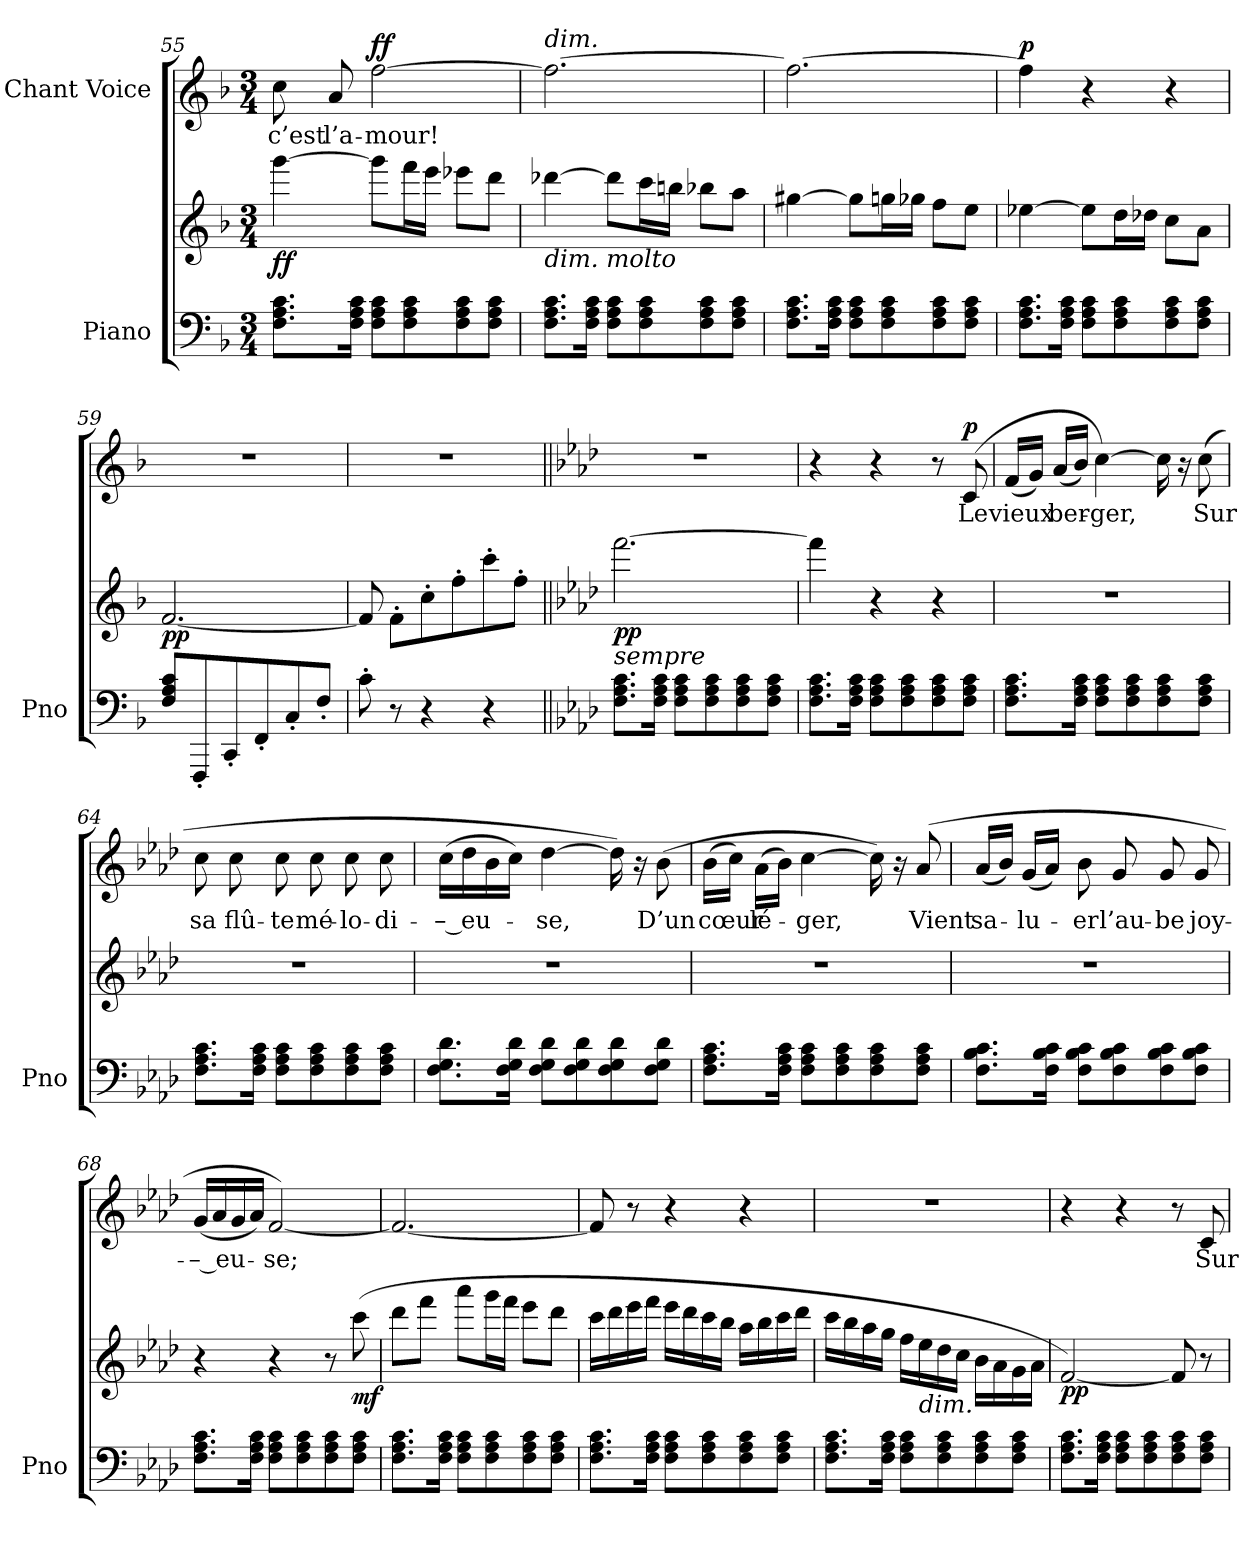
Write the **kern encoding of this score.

**kern	**kern	**dynam	**kern	**text	**dynam
*part2	*part2	*part2	*part1	*part1	*part1
*staff3	*staff2	*staff2/3	*staff1	*staff1	*staff1
*I"Piano	*	*	*I"Chant Voice	*	*
*I'Pno	*	*	*	*	*
*clefF4	*clefG2	*	*clefG2	*	*
*k[b-]	*k[b-]	*	*k[b-]	*	*
*M3/4	*M3/4	*	*M3/4	*	*
=55	=55	=55	=55	=55	=55
!	!	!LO:DY:b	!	!LO:LY:b	!
8.F\ 8.A\ 8.c\L	[4ggg\	ff	8cc\	c’est	.
!	!	!	!	!LO:LY:b	!
.	.	.	8a/	l’a-	.
16F\ 16A\ 16c\Jk	.	.	.	.	.
!	!	!	!	!LO:LY:b	!LO:DY:a
8F\ 8A\ 8c\L	8ggg\L]	.	[2ff\	-mour!	ff
8F\ 8A\ 8c\	16fff\L	.	.	.	.
.	16eee\JJ	.	.	.	.
8F\ 8A\ 8c\	8eee-X\L	.	.	.	.
8F\ 8A\ 8c\J	8ddd\J	.	.	.	.
=56	=56	=56	=56	=56	=56
!	!	!	!LO:TX:a:i:t=dim.	!	!
!	!LO:TX:b:i:t=dim. molto	!	!	!	!
8.F\ 8.A\ 8.c\L	[4ddd-X\	.	2.ff\_	.	.
16F\ 16A\ 16c\Jk	.	.	.	.	.
8F\ 8A\ 8c\L	8ddd-\L]	.	.	.	.
8F\ 8A\ 8c\	16ccc\L	.	.	.	.
.	16bbn\JJ	.	.	.	.
8F\ 8A\ 8c\	8bb-X\L	.	.	.	.
8F\ 8A\ 8c\J	8aa\J	.	.	.	.
=57	=57	=57	=57	=57	=57
8.F\ 8.A\ 8.c\L	[4gg#X\	.	2.ff\_	.	.
16F\ 16A\ 16c\Jk	.	.	.	.	.
8F\ 8A\ 8c\L	8gg#\L]	.	.	.	.
8F\ 8A\ 8c\	16ggn\L	.	.	.	.
.	16gg-X\JJ	.	.	.	.
8F\ 8A\ 8c\	8ff\L	.	.	.	.
8F\ 8A\ 8c\J	8ee\J	.	.	.	.
!!LO:LB:g=z
=58	=58	=58	=58	=58	=58
!	!	!	!	!	!LO:DY:a
8.F\ 8.A\ 8.c\L	[4ee-X\	.	4ff\]	.	p
16F\ 16A\ 16c\Jk	.	.	.	.	.
8F\ 8A\ 8c\L	8ee-\L]	.	4r	.	.
8F\ 8A\ 8c\	16dd\L	.	.	.	.
.	16dd-X\JJ	.	.	.	.
8F\ 8A\ 8c\	8cc\L	.	4r	.	.
8F\ 8A\ 8c\J	8a\J	.	.	.	.
=59	=59	=59	=59	=59	=59
!	!	!LO:DY:b	!	!	!
8F\ 8A\ 8c\L	[2.f/	pp	2.r	.	.
8FFF'/	.	.	.	.	.
8CC'/	.	.	.	.	.
8FF'/	.	.	.	.	.
8C'/	.	.	.	.	.
8F'/J	.	.	.	.	.
=60	=60	=60	=60	=60	=60
8c'\	8f/]	.	2.r	.	.
8r	8f'\L	.	.	.	.
4r	8cc'\	.	.	.	.
.	8ff'\	.	.	.	.
4r	8ccc'\	.	.	.	.
.	8ff'\J	.	.	.	.
=61||	=61||	=61||	=61||	=61||	=61||
*k[b-e-a-d-]	*k[b-e-a-d-]	*	*k[b-e-a-d-]	*	*
!	!LO:TX:b:i:t=sempre	!	!	!	!
!	!	!LO:DY:b	!	!	!
8.F\ 8.A-\ 8.c\L	[2.fff\	pp	2.r	.	.
16F\ 16A-\ 16c\Jk	.	.	.	.	.
8F\ 8A-\ 8c\L	.	.	.	.	.
8F\ 8A-\ 8c\	.	.	.	.	.
8F\ 8A-\ 8c\	.	.	.	.	.
8F\ 8A-\ 8c\J	.	.	.	.	.
!!LO:LB:g=z
=62	=62	=62	=62	=62	=62
8.F\ 8.A-\ 8.c\L	4fff\]	.	4r	.	.
16F\ 16A-\ 16c\Jk	.	.	.	.	.
8F\ 8A-\ 8c\L	4r	.	4r	.	.
8F\ 8A-\ 8c\	.	.	.	.	.
8F\ 8A-\ 8c\	4r	.	8r	.	.
!	!	!	!	!LO:LY:b	!LO:DY:a
8F\ 8A-\ 8c\J	.	.	(>8c/	Le	p
=63	=63	=63	=63	=63	=63
!	!	!	!	!LO:LY:b	!
8.F\ 8.A-\ 8.c\L	2.r	.	(16f/LL	vieux	.
.	.	.	16g/JJ)	.	.
!	!	!	!	!LO:LY:b	!
.	.	.	(16a-/LL	ber-	.
16F\ 16A-\ 16c\Jk	.	.	16b-/JJ)	.	.
!	!	!	!	!LO:LY:b	!
8F\ 8A-\ 8c\L	.	.	[4cc\)	-ger,	.
8F\ 8A-\ 8c\	.	.	.	.	.
8F\ 8A-\ 8c\	.	.	16cc\]	.	.
.	.	.	16r	.	.
!	!	!	!	!LO:LY:b	!
8F\ 8A-\ 8c\J	.	.	(8cc\	Sur	.
=64	=64	=64	=64	=64	=64
!	!	!	!	!LO:LY:b	!
8.F\ 8.A-\ 8.c\L	2.r	.	8cc\	sa	.
!	!	!	!	!LO:LY:b	!
.	.	.	8cc\	flû-	.
16F\ 16A-\ 16c\Jk	.	.	.	.	.
!	!	!	!	!LO:LY:b	!
8F\ 8A-\ 8c\L	.	.	8cc\	-te	.
!	!	!	!	!LO:LY:b	!
8F\ 8A-\ 8c\	.	.	8cc\	mé-	.
!	!	!	!	!LO:LY:b	!
8F\ 8A-\ 8c\	.	.	8cc\	-lo-	.
!	!	!	!	!LO:LY:b	!
8F\ 8A-\ 8c\J	.	.	8cc\	-di-	.
!!LO:LB:g=z
=65	=65	=65	=65	=65	=65
!	!	!	!	!LO:LY:b	!
8.F\ 8.G\ 8.d-\L	2.r	.	(16cc\LL	-– eu-	.
.	.	.	16dd-\	.	.
.	.	.	16b-\	.	.
16F\ 16G\ 16d-\Jk	.	.	16cc\JJ)	.	.
!	!	!	!	!LO:LY:b	!
8F\ 8G\ 8d-\L	.	.	[4dd-\	-se,	.
8F\ 8G\ 8d-\	.	.	.	.	.
8F\ 8G\ 8d-\	.	.	16dd-\])	.	.
.	.	.	16r	.	.
!	!	!	!	!LO:LY:b	!
8F\ 8G\ 8d-\J	.	.	(8b-\	D’un	.
=66	=66	=66	=66	=66	=66
!	!	!	!	!LO:LY:b	!
8.F\ 8.A-\ 8.c\L	2.r	.	(16b-\LL	-cœur	.
.	.	.	16cc\JJ)	.	.
!	!	!	!	!LO:LY:b	!
.	.	.	(16a-\LL	lé-	.
16F\ 16A-\ 16c\Jk	.	.	16b-\JJ)	.	.
!	!	!	!	!LO:LY:b	!
8F\ 8A-\ 8c\L	.	.	[4cc\	-ger,	.
8F\ 8A-\ 8c\	.	.	.	.	.
8F\ 8A-\ 8c\	.	.	16cc\])	.	.
.	.	.	16r	.	.
!	!	!	!	!LO:LY:b	!
8F\ 8A-\ 8c\J	.	.	(>8a-/	Vient	.
=67	=67	=67	=67	=67	=67
!	!	!	!	!LO:LY:b	!
8.F\ 8.B-\ 8.c\L	2.r	.	(16a-/LL	sa-	.
.	.	.	16b-/JJ)	.	.
!	!	!	!	!LO:LY:b	!
.	.	.	(16g/LL	-lu-	.
16F\ 16B-\ 16c\Jk	.	.	16a-/JJ)	.	.
!	!	!	!	!LO:LY:b	!
8F\ 8B-\ 8c\L	.	.	8b-\	-er	.
!	!	!	!	!LO:LY:b	!
8F\ 8B-\ 8c\	.	.	8g/	l’au-	.
!	!	!	!	!LO:LY:b	!
8F\ 8B-\ 8c\	.	.	8g/	-be	.
!	!	!	!	!LO:LY:b	!
8F\ 8B-\ 8c\J	.	.	8g/	joy-	.
!!LO:PB:g=z
=68	=68	=68	=68	=68	=68
!	!	!	!	!LO:LY:b	!
8.F\ 8.A-\ 8.c\L	4r	.	(16g/LL	-– eu-	.
.	.	.	16a-/	.	.
.	.	.	16g/	.	.
16F\ 16A-\ 16c\Jk	.	.	16a-/JJ)	.	.
!	!	!	!	!LO:LY:b	!
8F\ 8A-\ 8c\L	4r	.	[2f/)	-se;	.
8F\ 8A-\ 8c\	.	.	.	.	.
8F\ 8A-\ 8c\	8r	.	.	.	.
!	!	!LO:DY:b	!	!	!
8F\ 8A-\ 8c\J	(8ccc\	mf	.	.	.
=69	=69	=69	=69	=69	=69
8.F\ 8.A-\ 8.c\L	8ddd-\L	.	2.f/_	.	.
.	8fff\J	.	.	.	.
16F\ 16A-\ 16c\Jk	.	.	.	.	.
8F\ 8A-\ 8c\L	8aaa-\L	.	.	.	.
8F\ 8A-\ 8c\	16ggg\L	.	.	.	.
.	16fff\JJ	.	.	.	.
8F\ 8A-\ 8c\	8eee-\L	.	.	.	.
8F\ 8A-\ 8c\J	8ddd-\J	.	.	.	.
=70	=70	=70	=70	=70	=70
8.F\ 8.A-\ 8.c\L	16ccc\LL	.	8f/]	.	.
.	16ddd-\	.	.	.	.
.	16eee-\	.	8r	.	.
16F\ 16A-\ 16c\Jk	16fff\JJ	.	.	.	.
8F\ 8A-\ 8c\L	16eee-\LL	.	4r	.	.
.	16ddd-\	.	.	.	.
8F\ 8A-\ 8c\	16ccc\	.	.	.	.
.	16bb-\JJ	.	.	.	.
8F\ 8A-\ 8c\	16aa-\LL	.	4r	.	.
.	16bb-\	.	.	.	.
8F\ 8A-\ 8c\J	16ccc\	.	.	.	.
.	16ddd-\JJ	.	.	.	.
!!LO:LB:g=z
=71	=71	=71	=71	=71	=71
8.F\ 8.A-\ 8.c\L	16ccc\LL	.	2.r	.	.
.	16bb-\	.	.	.	.
.	16aa-\	.	.	.	.
16F\ 16A-\ 16c\Jk	16gg\JJ	.	.	.	.
8F\ 8A-\ 8c\L	16ff\LL	.	.	.	.
!	!LO:TX:b:i:t=dim.	!	!	!	!
.	16ee-\	.	.	.	.
8F\ 8A-\ 8c\	16dd-\	.	.	.	.
.	16cc\JJ	.	.	.	.
8F\ 8A-\ 8c\	16b-\LL	.	.	.	.
.	16a-\	.	.	.	.
8F\ 8A-\ 8c\J	16g\	.	.	.	.
.	16a-\JJ	.	.	.	.
=72	=72	=72	=72	=72	=72
!	!	!LO:DY:b	!	!	!
8.F\ 8.A-\ 8.c\L	[2f/)	pp	4r	.	.
16F\ 16A-\ 16c\Jk	.	.	.	.	.
8F\ 8A-\ 8c\L	.	.	4r	.	.
8F\ 8A-\ 8c\	.	.	.	.	.
8F\ 8A-\ 8c\	8f/]	.	8r	.	.
!	!	!	!	!LO:LY:b	!
8F\ 8A-\ 8c\J	8r	.	8c/	Sur	.
=	=	=	=	=	=
*-	*-	*-	*-	*-	*-
